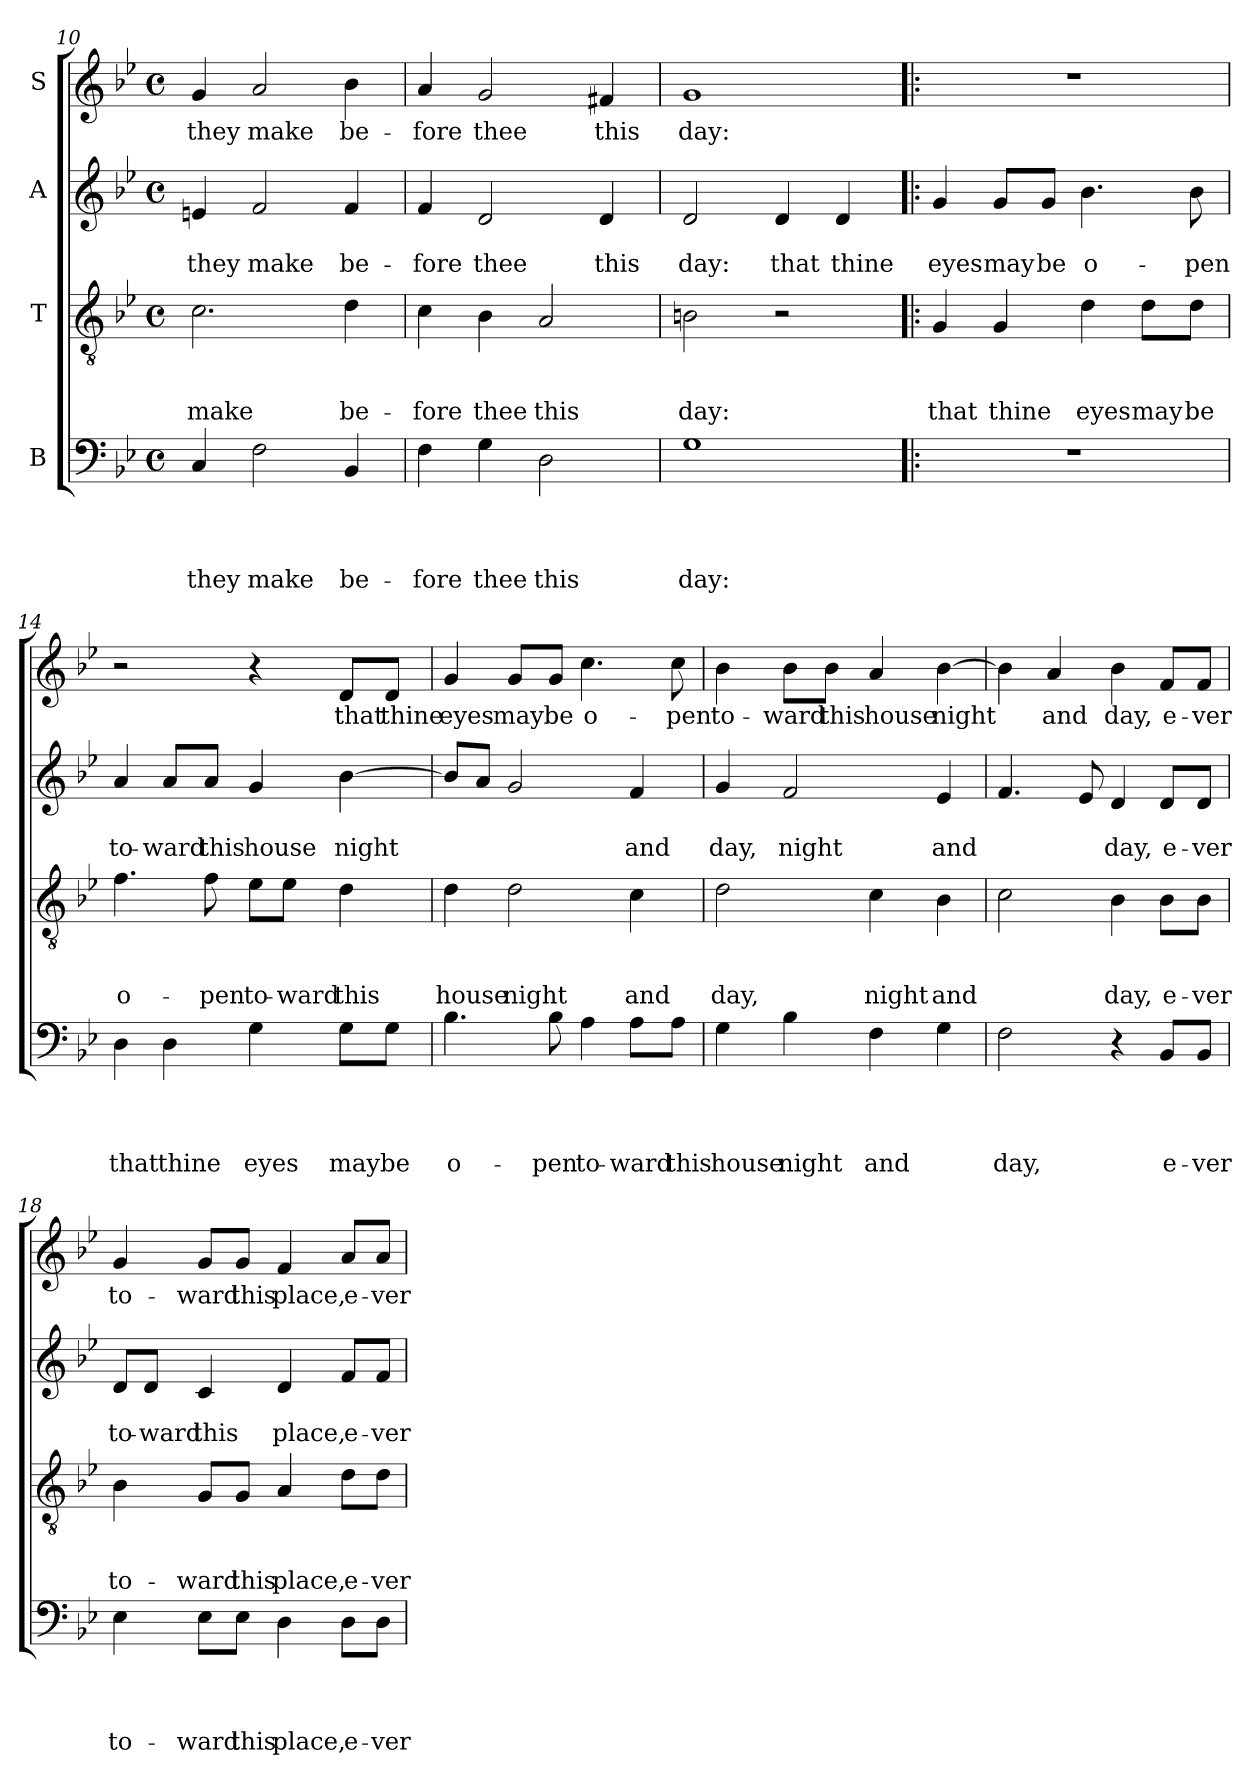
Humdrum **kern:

**kern	**text	**text	**text	**text	**kern	**text	**text	**text	**kern	**text	**text	**kern	**text
*part4	*part4	*part4	*part4	*part4	*part3	*part3	*part3	*part3	*part2	*part2	*part2	*part1	*part1
*staff4	*staff4	*staff4	*staff4	*staff4	*staff3	*staff3	*staff3	*staff3	*staff2	*staff2	*staff2	*staff1	*staff1
*I"B	*	*	*	*	*I"T	*	*	*	*I"A	*	*	*I"S	*
*clefF4	*	*	*	*	*clefGv2	*	*	*	*clefG2	*	*	*clefG2	*
*k[b-e-]	*	*	*	*	*k[b-e-]	*	*	*	*k[b-e-]	*	*	*k[b-e-]	*
*B-:	*	*	*	*	*B-:	*	*	*	*B-:	*	*	*B-:	*
*M4/4	*	*	*	*	*M4/4	*	*	*	*M4/4	*	*	*M4/4	*
*met(c)	*	*	*	*	*met(c)	*	*	*	*met(c)	*	*	*met(c)	*
=10	=10	=10	=10	=10	=10	=10	=10	=10	=10	=10	=10	=10	=10
!	!	!	!	!LO:LY:b	!	!	!	!LO:LY:b	!	!	!LO:LY:b	!	!LO:LY:b
4C/	.	.	.	they	2.c\	.	.	make	4e/	.	they	4g/	they
!	!	!	!	!LO:LY:b	!	!	!	!	!	!	!LO:LY:b	!	!LO:LY:b
2F\	.	.	.	make	.	.	.	.	2f/	.	make	2a/	make
!	!	!	!	!LO:LY:b	!	!	!	!LO:LY:b	!	!	!LO:LY:b	!	!LO:LY:b
4BB-/	.	.	.	be-	4d\	.	.	be-	4f/	.	be-	4b-\	be-
!!LO:PB:g=z
=11	=11	=11	=11	=11	=11	=11	=11	=11	=11	=11	=11	=11	=11
!	!	!	!	!LO:LY:b	!	!	!	!LO:LY:b	!	!	!LO:LY:b	!	!LO:LY:b
4F\	.	.	.	-fore	4c\	.	.	-fore	4f/	.	-fore	4a/	-fore
!	!	!	!	!LO:LY:b	!	!	!	!LO:LY:b	!	!	!LO:LY:b	!	!LO:LY:b
4G\	.	.	.	thee	4B-\	.	.	thee	2d/	.	thee	2g/	thee
!	!	!	!	!LO:LY:b	!	!	!	!LO:LY:b	!	!	!	!	!
2D\	.	.	.	this	2A/	.	.	this	.	.	.	.	.
!	!	!	!	!	!	!	!	!	!	!	!LO:LY:b	!	!LO:LY:b
.	.	.	.	.	.	.	.	.	4d/	.	this	4f#X/	this
=12	=12	=12	=12	=12	=12	=12	=12	=12	=12	=12	=12	=12	=12
!	!	!	!	!LO:LY:b	!	!	!	!LO:LY:b	!	!	!LO:LY:b	!	!LO:LY:b
1G	.	.	.	day:	2Bn\	.	.	day:	2d/	.	day:	1g	day:
!	!	!	!	!	!	!	!	!	!	!	!LO:LY:b	!	!
.	.	.	.	.	2r	.	.	.	4d/	.	that	.	.
!	!	!	!	!	!	!	!	!	!	!	!LO:LY:b	!	!
.	.	.	.	.	.	.	.	.	4d/	.	thine	.	.
=13!|:	=13!|:	=13!|:	=13!|:	=13!|:	=13!|:	=13!|:	=13!|:	=13!|:	=13!|:	=13!|:	=13!|:	=13!|:	=13!|:
!	!	!	!	!	!	!	!	!LO:LY:b	!	!	!LO:LY:b	!	!
1r	.	.	.	.	4G/	.	.	that	4g/	.	eyes	1r	.
!	!	!	!	!	!	!	!	!LO:LY:b	!	!	!LO:LY:b	!	!
.	.	.	.	.	4G/	.	.	thine	8g/L	.	may	.	.
!	!	!	!	!	!	!	!	!	!	!	!LO:LY:b	!	!
.	.	.	.	.	.	.	.	.	8g/J	.	be	.	.
!	!	!	!	!	!	!	!	!LO:LY:b	!	!	!LO:LY:b	!	!
.	.	.	.	.	4d\	.	.	eyes	4.b-\	.	o-	.	.
!	!	!	!	!	!	!	!	!LO:LY:b	!	!	!	!	!
.	.	.	.	.	8d\L	.	.	may	.	.	.	.	.
!	!	!	!	!	!	!	!	!LO:LY:b	!	!	!LO:LY:b	!	!
.	.	.	.	.	8d\J	.	.	be	8b-\	.	-pen	.	.
=14	=14	=14	=14	=14	=14	=14	=14	=14	=14	=14	=14	=14	=14
!	!	!	!	!LO:LY:b	!	!	!	!LO:LY:b	!	!	!LO:LY:b	!	!
4D\	.	.	.	that	4.f\	.	.	o-	4a/	.	to-	2r	.
!	!	!	!	!LO:LY:b	!	!	!	!	!	!	!LO:LY:b	!	!
4D\	.	.	.	thine	.	.	.	.	8a/L	.	-ward	.	.
!	!	!	!	!	!	!	!	!LO:LY:b	!	!	!LO:LY:b	!	!
.	.	.	.	.	8f\	.	.	-pen	8a/J	.	this	.	.
!	!	!	!	!LO:LY:b	!	!	!	!LO:LY:b	!	!	!LO:LY:b	!	!
4G\	.	.	.	eyes	8e-\L	.	.	to-	4g/	.	house	4r	.
!	!	!	!	!	!	!	!	!LO:LY:b	!	!	!	!	!
.	.	.	.	.	8e-\J	.	.	-ward	.	.	.	.	.
!	!	!	!	!LO:LY:b	!	!	!	!LO:LY:b	!	!	!LO:LY:b	!	!LO:LY:b
8G\L	.	.	.	may	4d\	.	.	this	[>4b-\	.	night	8d/L	that
!	!	!	!	!LO:LY:b	!	!	!	!	!	!	!	!	!LO:LY:b
8G\J	.	.	.	be	.	.	.	.	.	.	.	8d/J	thine
=15	=15	=15	=15	=15	=15	=15	=15	=15	=15	=15	=15	=15	=15
!	!	!	!	!LO:LY:b	!	!	!	!LO:LY:b	!	!	!	!	!LO:LY:b
4.B-\	.	.	.	o-	4d\	.	.	house	8b-/L]	.	.	4g/	eyes
.	.	.	.	.	.	.	.	.	8a/J	.	.	.	.
!	!	!	!	!	!	!	!	!LO:LY:b	!	!	!	!	!LO:LY:b
.	.	.	.	.	2d\	.	.	night	2g/	.	.	8g/L	may
!	!	!	!	!LO:LY:b	!	!	!	!	!	!	!	!	!LO:LY:b
8B-\	.	.	.	-pen	.	.	.	.	.	.	.	8g/J	be
!	!	!	!	!LO:LY:b	!	!	!	!	!	!	!	!	!LO:LY:b
4A\	.	.	.	to-	.	.	.	.	.	.	.	4.cc\	o-
!	!	!	!	!LO:LY:b	!	!	!	!LO:LY:b	!	!	!LO:LY:b	!	!
8A\L	.	.	.	-ward	4c\	.	.	and	4f/	.	and	.	.
!	!	!	!	!LO:LY:b	!	!	!	!	!	!	!	!	!LO:LY:b
8A\J	.	.	.	this	.	.	.	.	.	.	.	8cc\	-pen
!!LO:LB:g=z
=16	=16	=16	=16	=16	=16	=16	=16	=16	=16	=16	=16	=16	=16
!	!	!	!	!LO:LY:b	!	!	!	!LO:LY:b	!	!	!LO:LY:b	!	!LO:LY:b
4G\	.	.	.	house	2d\	.	.	day,	4g/	.	day,	4b-\	to-
!	!	!	!	!LO:LY:b	!	!	!	!	!	!	!LO:LY:b	!	!LO:LY:b
4B-\	.	.	.	night	.	.	.	.	2f/	.	night	8b-\L	-ward
!	!	!	!	!	!	!	!	!	!	!	!	!	!LO:LY:b
.	.	.	.	.	.	.	.	.	.	.	.	8b-\J	this
!	!	!	!	!LO:LY:b	!	!	!	!LO:LY:b	!	!	!	!	!LO:LY:b
4F\	.	.	.	and	4c\	.	.	night	.	.	.	4a/	house
!	!	!	!	!	!	!	!	!LO:LY:b	!	!	!LO:LY:b	!	!LO:LY:b
4G\	.	.	.	.	4B-\	.	.	and	4e-/	.	and	[>4b-\	night
=17	=17	=17	=17	=17	=17	=17	=17	=17	=17	=17	=17	=17	=17
!	!	!	!	!LO:LY:b	!	!	!	!	!	!	!	!	!
2F\	.	.	.	day,	2c\	.	.	.	4.f/	.	.	4b-\]	.
!	!	!	!	!	!	!	!	!	!	!	!	!	!LO:LY:b
.	.	.	.	.	.	.	.	.	.	.	.	4a/	and
.	.	.	.	.	.	.	.	.	8e-/	.	.	.	.
!	!	!	!	!	!	!	!	!LO:LY:b	!	!	!LO:LY:b	!	!LO:LY:b
4r	.	.	.	.	4B-\	.	.	day,	4d/	.	day,	4b-\	day,
!	!	!	!	!LO:LY:b	!	!	!	!LO:LY:b	!	!	!LO:LY:b	!	!LO:LY:b
8BB-/L	.	.	.	e-	8B-\L	.	.	e-	8d/L	.	e-	8f/L	e-
!	!	!	!	!LO:LY:b	!	!	!	!LO:LY:b	!	!	!LO:LY:b	!	!LO:LY:b
8BB-/J	.	.	.	-ver	8B-\J	.	.	-ver	8d/J	.	-ver	8f/J	-ver
=18	=18	=18	=18	=18	=18	=18	=18	=18	=18	=18	=18	=18	=18
!	!	!	!	!LO:LY:b	!	!	!	!LO:LY:b	!	!	!LO:LY:b	!	!LO:LY:b
4E-\	.	.	.	to-	4B-\	.	.	to-	8d/L	.	to-	4g/	to-
!	!	!	!	!	!	!	!	!	!	!	!LO:LY:b	!	!
.	.	.	.	.	.	.	.	.	8d/J	.	-ward	.	.
!	!	!	!	!LO:LY:b	!	!	!	!LO:LY:b	!	!	!LO:LY:b	!	!LO:LY:b
8E-\L	.	.	.	-ward	8G/L	.	.	-ward	4c/	.	this	8g/L	-ward
!	!	!	!	!LO:LY:b	!	!	!	!LO:LY:b	!	!	!	!	!LO:LY:b
8E-\J	.	.	.	this	8G/J	.	.	this	.	.	.	8g/J	this
!	!	!	!	!LO:LY:b	!	!	!	!LO:LY:b	!	!	!LO:LY:b	!	!LO:LY:b
4D\	.	.	.	place,	4A/	.	.	place,	4d/	.	place,	4f/	place,
!	!	!	!	!LO:LY:b	!	!	!	!LO:LY:b	!	!	!LO:LY:b	!	!LO:LY:b
8D\L	.	.	.	e-	8d\L	.	.	e-	8f/L	.	e-	8a/L	e-
!	!	!	!	!LO:LY:b	!	!	!	!LO:LY:b	!	!	!LO:LY:b	!	!LO:LY:b
8D\J	.	.	.	-ver	8d\J	.	.	-ver	8f/J	.	-ver	8a/J	-ver
=	=	=	=	=	=	=	=	=	=	=	=	=	=
*-	*-	*-	*-	*-	*-	*-	*-	*-	*-	*-	*-	*-	*-
